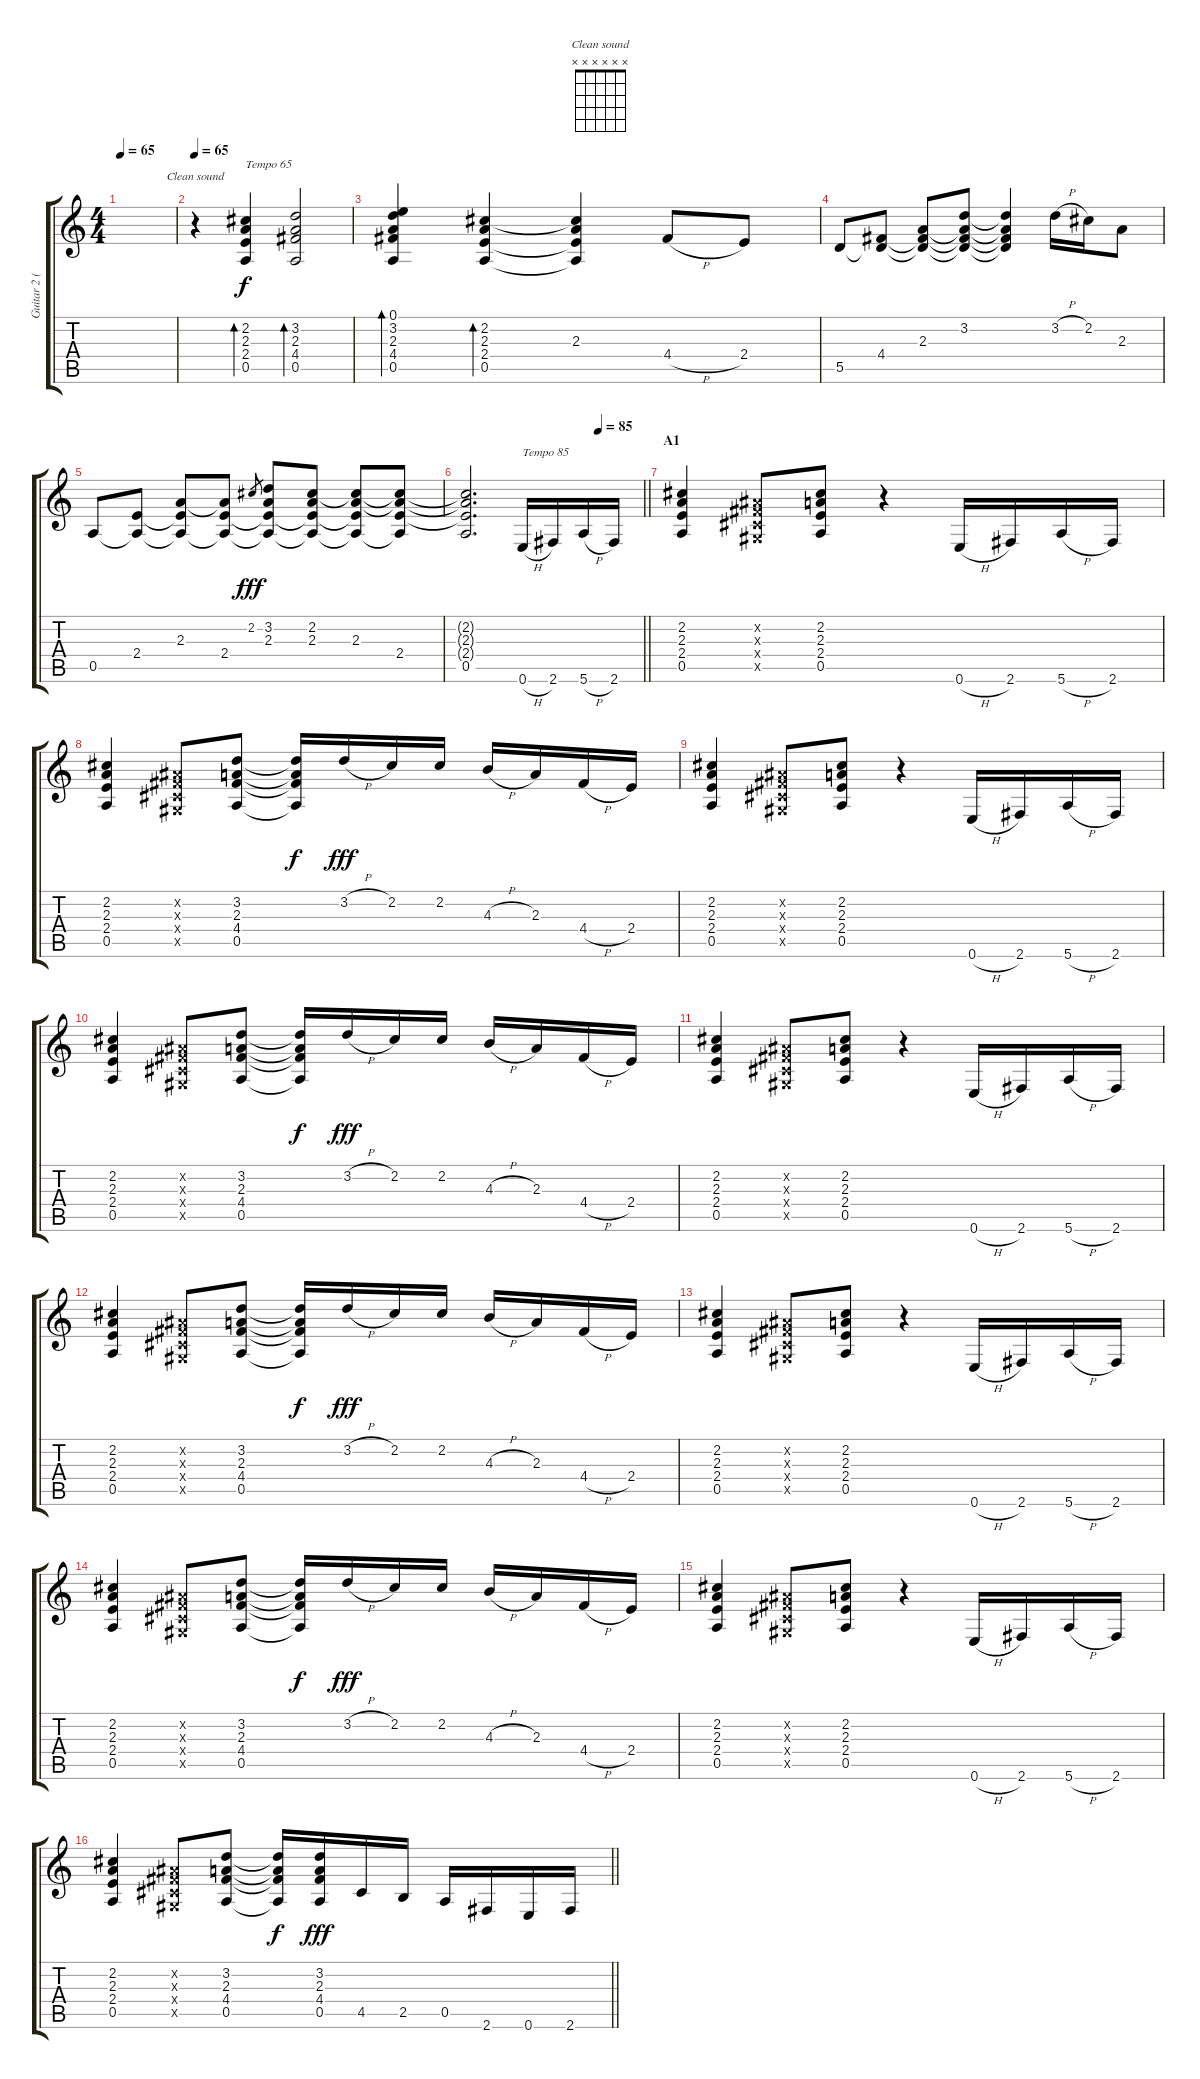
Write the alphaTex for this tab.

\track ("Guitar 2 (Rhythm)" "Guitar 2 (") {instrument distortionguitar}
\staff {score tabs}
\tuning (E4 B3 G3 D3 A2 E2) {hide}
\chord ("Clean sound" x x x x x x)
\ts (4 4)
\tempo 65
\clef g2
\ks c
|
\tempo 65
r.4{ch "Clean sound" instrument electricguitarclean} (2.2 2.3 2.4 0.5).4{bd 120 txt "Tempo 65"} (3.2 2.3 4.4 0.5).2{bd 120} |
(0.1 3.2 2.3 4.4 0.5).4{bd 120} (2.2 2.3 2.4 0.5).4{bd 120} (2.2{t} 2.3 2.4{t} 0.5{t}).4 4.4{h}.8 2.4.8 |
5.5.8 (4.4 5.5{t}).8 (2.3 4.4{t} 5.5{t}).8 (3.2 2.3{t} 4.4{t} 5.5{t}).8 (3.2{t} 2.3{t} 4.4{t} 5.5{t}).4 3.2{h}.16 2.2.16 2.3.8 |
0.5.8 (2.4 0.5{t}).8 (2.3 2.4{t} 0.5{t}).8 (2.3{t} 2.4 0.5{t}).8 2.2.8{gr dy fff} (3.2 2.3 2.4{t} 0.5{t}).8 (2.2 2.3 2.4{t} 0.5{t}).8 (2.2{t} 2.3 2.4{t} 0.5{t}).8 (2.2{t} 2.3{t} 2.4 0.5{t}).8 |
\tempo (85 0.75)
\barLineRight lightlight
(2.2{t} 2.3{t} 2.4{t} 0.5).2{d} 0.6{h}.16{txt "Tempo 85"} 2.6.16 5.6{h}.16 2.6.16 |
\section ("" "A1")
(2.2 2.3 2.4 0.5).4 (-1.2{x} -1.3{x} -1.4{x} -1.5{x}).8 (2.2 2.3 2.4 0.5).8 r.4 0.6{h}.16 2.6.16 5.6{h}.16 2.6.16 |
(2.2 2.3 2.4 0.5).4 (-1.2{x} -1.3{x} -1.4{x} -1.5{x}).8 (3.2 2.3 4.4 0.5).8 (3.2{t} 2.3{t} 4.4{t} 0.5{t}).16{dy f} 3.2{h}.16{dy fff} 2.2.16 2.2.16 4.3{h}.16 2.3.16 4.4{h}.16 2.4.16 |
(2.2 2.3 2.4 0.5).4 (-1.2{x} -1.3{x} -1.4{x} -1.5{x}).8 (2.2 2.3 2.4 0.5).8 r.4 0.6{h}.16 2.6.16 5.6{h}.16 2.6.16 |
(2.2 2.3 2.4 0.5).4 (-1.2{x} -1.3{x} -1.4{x} -1.5{x}).8 (3.2 2.3 4.4 0.5).8 (3.2{t} 2.3{t} 4.4{t} 0.5{t}).16{dy f} 3.2{h}.16{dy fff} 2.2.16 2.2.16 4.3{h}.16 2.3.16 4.4{h}.16 2.4.16 |
(2.2 2.3 2.4 0.5).4 (-1.2{x} -1.3{x} -1.4{x} -1.5{x}).8 (2.2 2.3 2.4 0.5).8 r.4 0.6{h}.16 2.6.16 5.6{h}.16 2.6.16 |
(2.2 2.3 2.4 0.5).4 (-1.2{x} -1.3{x} -1.4{x} -1.5{x}).8 (3.2 2.3 4.4 0.5).8 (3.2{t} 2.3{t} 4.4{t} 0.5{t}).16{dy f} 3.2{h}.16{dy fff} 2.2.16 2.2.16 4.3{h}.16 2.3.16 4.4{h}.16 2.4.16 |
(2.2 2.3 2.4 0.5).4 (-1.2{x} -1.3{x} -1.4{x} -1.5{x}).8 (2.2 2.3 2.4 0.5).8 r.4 0.6{h}.16 2.6.16 5.6{h}.16 2.6.16 |
(2.2 2.3 2.4 0.5).4 (-1.2{x} -1.3{x} -1.4{x} -1.5{x}).8 (3.2 2.3 4.4 0.5).8 (3.2{t} 2.3{t} 4.4{t} 0.5{t}).16{dy f} 3.2{h}.16{dy fff} 2.2.16 2.2.16 4.3{h}.16 2.3.16 4.4{h}.16 2.4.16 |
(2.2 2.3 2.4 0.5).4 (-1.2{x} -1.3{x} -1.4{x} -1.5{x}).8 (2.2 2.3 2.4 0.5).8 r.4 0.6{h}.16 2.6.16 5.6{h}.16 2.6.16 |
\barLineRight lightlight
(2.2 2.3 2.4 0.5).4 (-1.2{x} -1.3{x} -1.4{x} -1.5{x}).8 (3.2 2.3 4.4 0.5).8 (3.2{t} 2.3{t} 4.4{t} 0.5{t}).16{dy f} (3.2 2.3 4.4 0.5).16{dy fff} 4.5.16 2.5.16 0.5.16 2.6.16 0.6.16 2.6.16
